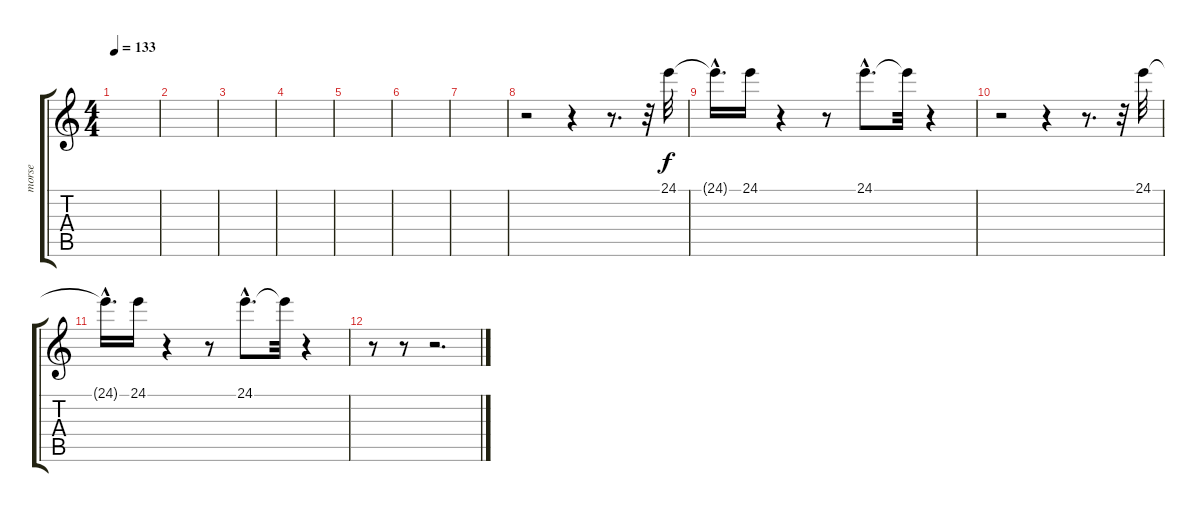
\track ("morse" "morse") {instrument ocarina}
\staff {score tabs}
\tuning (E4 B3 G3 D3 A2 E2) {hide}
\ts (4 4)
\tempo 133
\clef g2
\ks c
|
|
|
|
|
|
|
r.2 r.4 r.8{d} r.32 24.1.32 |
24.1{hac t}.16{d} 24.1.16 r.4 r.8 24.1{hac}.8{d} 24.1{t}.32 r.4 |
r.2 r.4 r.8{d} r.32 24.1.32 |
24.1{hac t}.16{d} 24.1.16 r.4 r.8 24.1{hac}.8{d} 24.1{t}.32 r.4 |
r.8 r.8 r.2{d}
